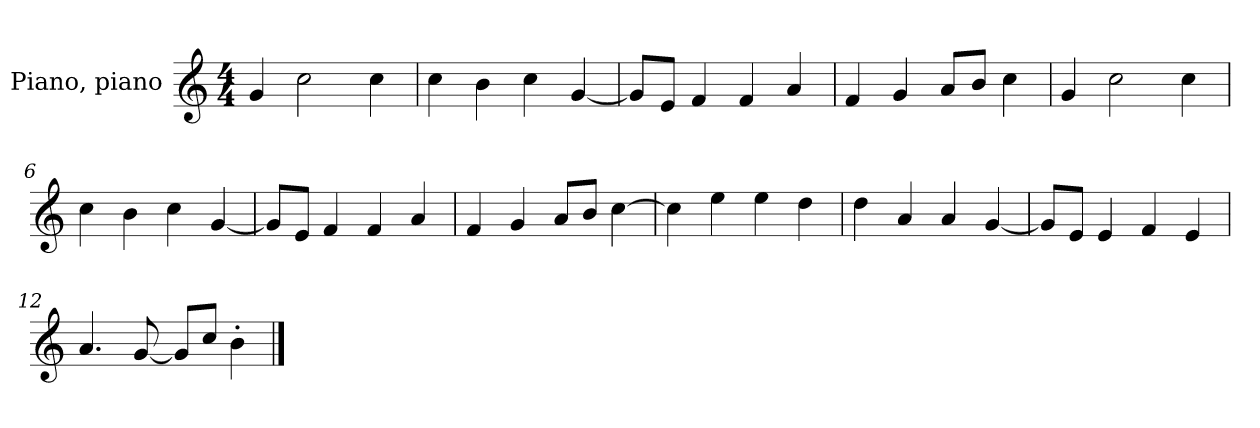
**kern
*part1
*staff1
*I"Piano, piano
*clefG2
*k[]
*M4/4
*MM120
=1
4g/
2cc\
4cc\
=2
4cc\
4b\
4cc\
[4g/
=3
8g/L]
8e/J
4f/
4f/
4a/
=4
4f/
4g/
8a/L
8b/J
4cc\
=5
4g/
2cc\
4cc\
=6
4cc\
4b\
4cc\
[4g/
=7
8g/L]
8e/J
4f/
4f/
4a/
=8
4f/
4g/
8a/L
8b/J
[4cc\
!!LO:LB:g=z
=9
4cc\]
4ee\
4ee\
4dd\
=10
4dd\
4a/
4a/
[4g/
=11
8g/L]
8e/J
4e/
4f/
4e/
=12
4.a/
[8g/
8g/L]
8cc/J
4b'\
==
*-
